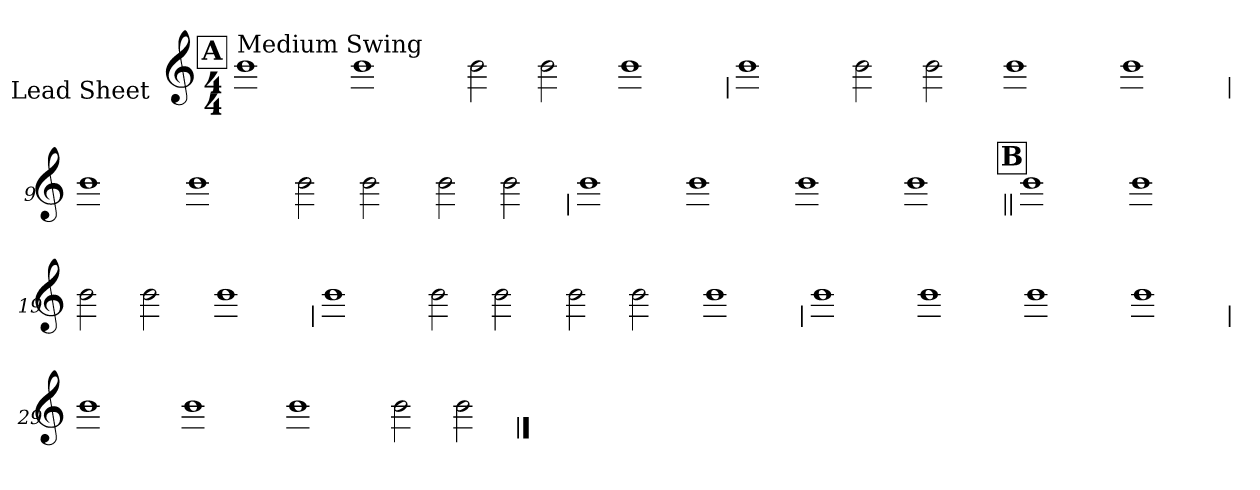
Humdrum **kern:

**kern
*part1
*staff1
*I"Lead Sheet
*stria0
*clefG2
*k[]
*C:
*M4/4
!!LO:REH:place=s1:a:t=A
=1||
!LO:TX:a:t=Medium Swing
1b
=2-
1b
=3-
2b
2b
=4-
1b
!!LO:LB:g=z
=5
1b
=6-
2b
2b
=7-
1b
=8-
1b
!!LO:LB:g=z
=9
1b
=10-
1b
=11-
2b
2b
=12-
2b
2b
!!LO:LB:g=z
=13
1b
=14-
1b
=15-
1b
=16-
1b
!!LO:LB:g=z
!!LO:REH:place=s1:a:t=B
=17||
1b
=18-
1b
=19-
2b
2b
=20-
1b
!!LO:LB:g=z
=21
1b
=22-
2b
2b
=23-
2b
2b
=24-
1b
!!LO:LB:g=z
=25
1b
=26-
1b
=27-
1b
=28-
1b
!!LO:LB:g=z
=29
1b
=30-
1b
=31-
1b
=32-
2b
2b
==
*-
